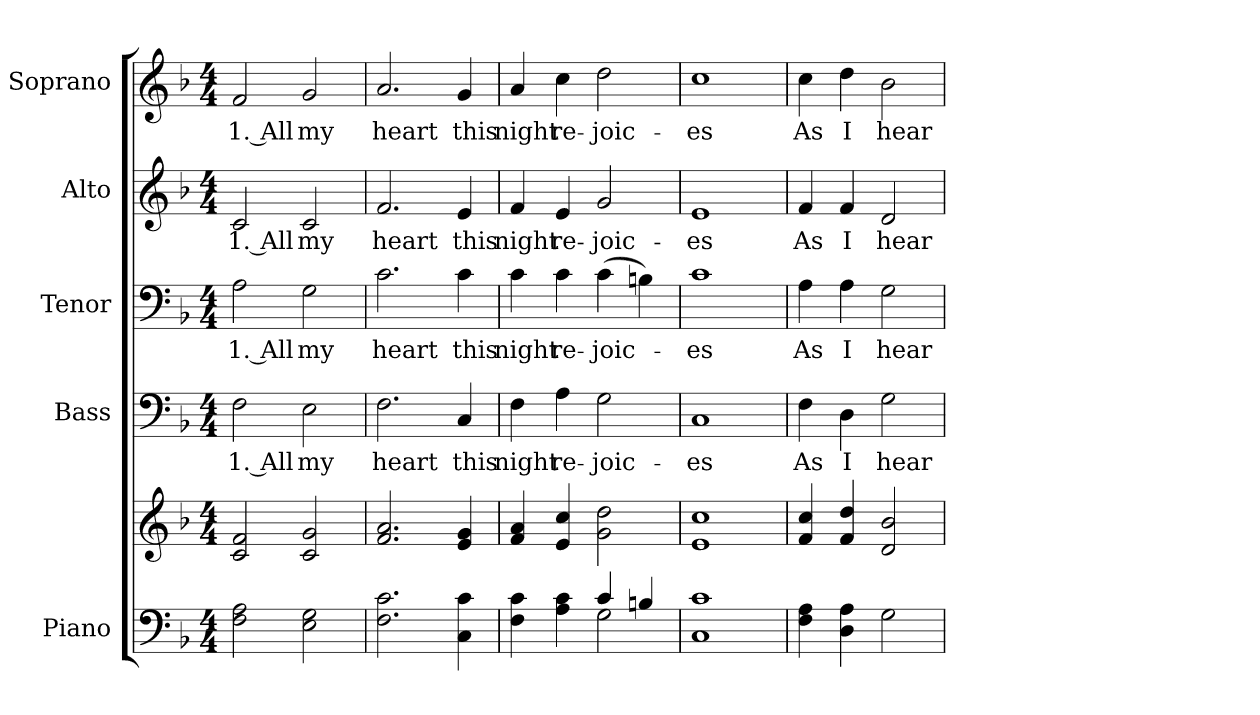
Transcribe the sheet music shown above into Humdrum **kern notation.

**kern	**kern	**kern	**text	**kern	**text	**kern	**text	**kern	**text
*part5	*part5	*part4	*part4	*part3	*part3	*part2	*part2	*part1	*part1
*staff6	*staff5	*staff4	*staff4	*staff3	*staff3	*staff2	*staff2	*staff1	*staff1
*I"Piano	*	*I"Bass	*	*I"Tenor	*	*I"Alto	*	*I"Soprano	*
*I'Pno.	*	*I'B.	*	*I'T.	*	*I'A.	*	*I'S.	*
!!LO:PB:g=z
*clefF4	*clefG2	*clefF4	*	*clefF4	*	*clefG2	*	*clefG2	*
*k[b-]	*k[b-]	*k[b-]	*	*k[b-]	*	*k[b-]	*	*k[b-]	*
*F:	*F:	*F:	*	*F:	*	*F:	*	*F:	*
*M4/4	*M4/4	*M4/4	*	*M4/4	*	*M4/4	*	*M4/4	*
*MM160	*MM160	*MM160	*	*MM160	*	*MM160	*	*MM160	*
=1	=1	=1	=1	=1	=1	=1	=1	=1	=1
!	!	!	!LO:LY:b:color=#000000	!	!	!	!	!	!
!	!	!	!	!	!LO:LY:b:color=#000000	!	!	!	!
!	!	!	!	!	!	!	!LO:LY:b:color=#000000	!	!
!	!	!	!	!	!	!	!	!	!LO:LY:b:color=#000000
2Fi\ 2Ai	2ci/ 2fi	2Fi\	1. All	2Ai\	1. All	2ci/	1. All	2fi/	1. All
!	!	!	!LO:LY:b:color=#000000	!	!	!	!	!	!
!	!	!	!	!	!LO:LY:b:color=#000000	!	!	!	!
!	!	!	!	!	!	!	!LO:LY:b:color=#000000	!	!
!	!	!	!	!	!	!	!	!	!LO:LY:b:color=#000000
2Ei\ 2Gi	2ci/ 2gi	2Ei\	my	2Gi\	my	2ci/	my	2gi/	my
=2	=2	=2	=2	=2	=2	=2	=2	=2	=2
!	!	!	!LO:LY:b:color=#000000	!	!	!	!	!	!
!	!	!	!	!	!LO:LY:b:color=#000000	!	!	!	!
!	!	!	!	!	!	!	!LO:LY:b:color=#000000	!	!
!	!	!	!	!	!	!	!	!	!LO:LY:b:color=#000000
2.Fi\ 2.ci	2.fi/ 2.ai	2.Fi\	heart	2.ci\	heart	2.fi/	heart	2.ai/	heart
!	!	!	!LO:LY:b:color=#000000	!	!	!	!	!	!
!	!	!	!	!	!LO:LY:b:color=#000000	!	!	!	!
!	!	!	!	!	!	!	!LO:LY:b:color=#000000	!	!
!	!	!	!	!	!	!	!	!	!LO:LY:b:color=#000000
4Ci\ 4ci	4ei/ 4gi	4Ci/	this	4ci\	this	4ei/	this	4gi/	this
!!LO:PB:g=z
=3	=3	=3	=3	=3	=3	=3	=3	=3	=3
*^	*	*	*	*	*	*	*	*	*
!	!	!	!	!LO:LY:b:color=#000000	!	!	!	!	!	!
!	!	!	!	!	!	!LO:LY:b:color=#000000	!	!	!	!
!	!	!	!	!	!	!	!	!LO:LY:b:color=#000000	!	!
!	!	!	!	!	!	!	!	!	!	!LO:LY:b:color=#000000
4Fi\ 4ci	2ryy	4fi/ 4ai	4Fi\	night	4ci\	night	4fi/	night	4ai/	night
!	!	!	!	!LO:LY:b:color=#000000	!	!	!	!	!	!
!	!	!	!	!	!	!LO:LY:b:color=#000000	!	!	!	!
!	!	!	!	!	!	!	!	!LO:LY:b:color=#000000	!	!
!	!	!	!	!	!	!	!	!	!	!LO:LY:b:color=#000000
4Ai\ 4ci	.	4ei/ 4cci	4Ai\	re-	4ci\	re-	4ei/	re-	4cci\	re-
!	!	!	!	!LO:LY:b:color=#000000	!	!	!	!	!	!
!	!	!	!	!	!	!LO:LY:b:color=#000000	!	!	!	!
!	!	!	!	!	!	!	!	!LO:LY:b:color=#000000	!	!
!	!	!	!	!	!	!	!	!	!	!LO:LY:b:color=#000000
4ci/	2Gi\	2gi\ 2ddi	2Gi\	-joic-	(4ci\	-joic-	2gi/	-joic-	2ddi\	-joic-
4Bni/	.	.	.	.	4Bni\)	.	.	.	.	.
*v	*v	*	*	*	*	*	*	*	*	*
=4	=4	=4	=4	=4	=4	=4	=4	=4	=4
!	!	!	!LO:LY:b:color=#000000	!	!	!	!	!	!
!	!	!	!	!	!LO:LY:b:color=#000000	!	!	!	!
!	!	!	!	!	!	!	!LO:LY:b:color=#000000	!	!
!	!	!	!	!	!	!	!	!	!LO:LY:b:color=#000000
1Ci 1ci	1ei 1cci	1Ci	-es	1ci	-es	1ei	-es	1cci	-es
!!LO:PB:g=z
=5	=5	=5	=5	=5	=5	=5	=5	=5	=5
!	!	!	!LO:LY:b:color=#000000	!	!	!	!	!	!
!	!	!	!	!	!LO:LY:b:color=#000000	!	!	!	!
!	!	!	!	!	!	!	!LO:LY:b:color=#000000	!	!
!	!	!	!	!	!	!	!	!	!LO:LY:b:color=#000000
4Fi\ 4Ai	4fi/ 4cci	4Fi\	As	4Ai\	As	4fi/	As	4cci\	As
!	!	!	!LO:LY:b:color=#000000	!	!	!	!	!	!
!	!	!	!	!	!LO:LY:b:color=#000000	!	!	!	!
!	!	!	!	!	!	!	!LO:LY:b:color=#000000	!	!
!	!	!	!	!	!	!	!	!	!LO:LY:b:color=#000000
4Di\ 4Ai	4fi/ 4ddi	4Di\	I	4Ai\	I	4fi/	I	4ddi\	I
!	!	!	!LO:LY:b:color=#000000	!	!	!	!	!	!
!	!	!	!	!	!LO:LY:b:color=#000000	!	!	!	!
!	!	!	!	!	!	!	!LO:LY:b:color=#000000	!	!
!	!	!	!	!	!	!	!	!	!LO:LY:b:color=#000000
2Gi\	2di/ 2b-i	2Gi\	hear	2Gi\	hear	2di/	hear	2b-i\	hear
=	=	=	=	=	=	=	=	=	=
*-	*-	*-	*-	*-	*-	*-	*-	*-	*-
